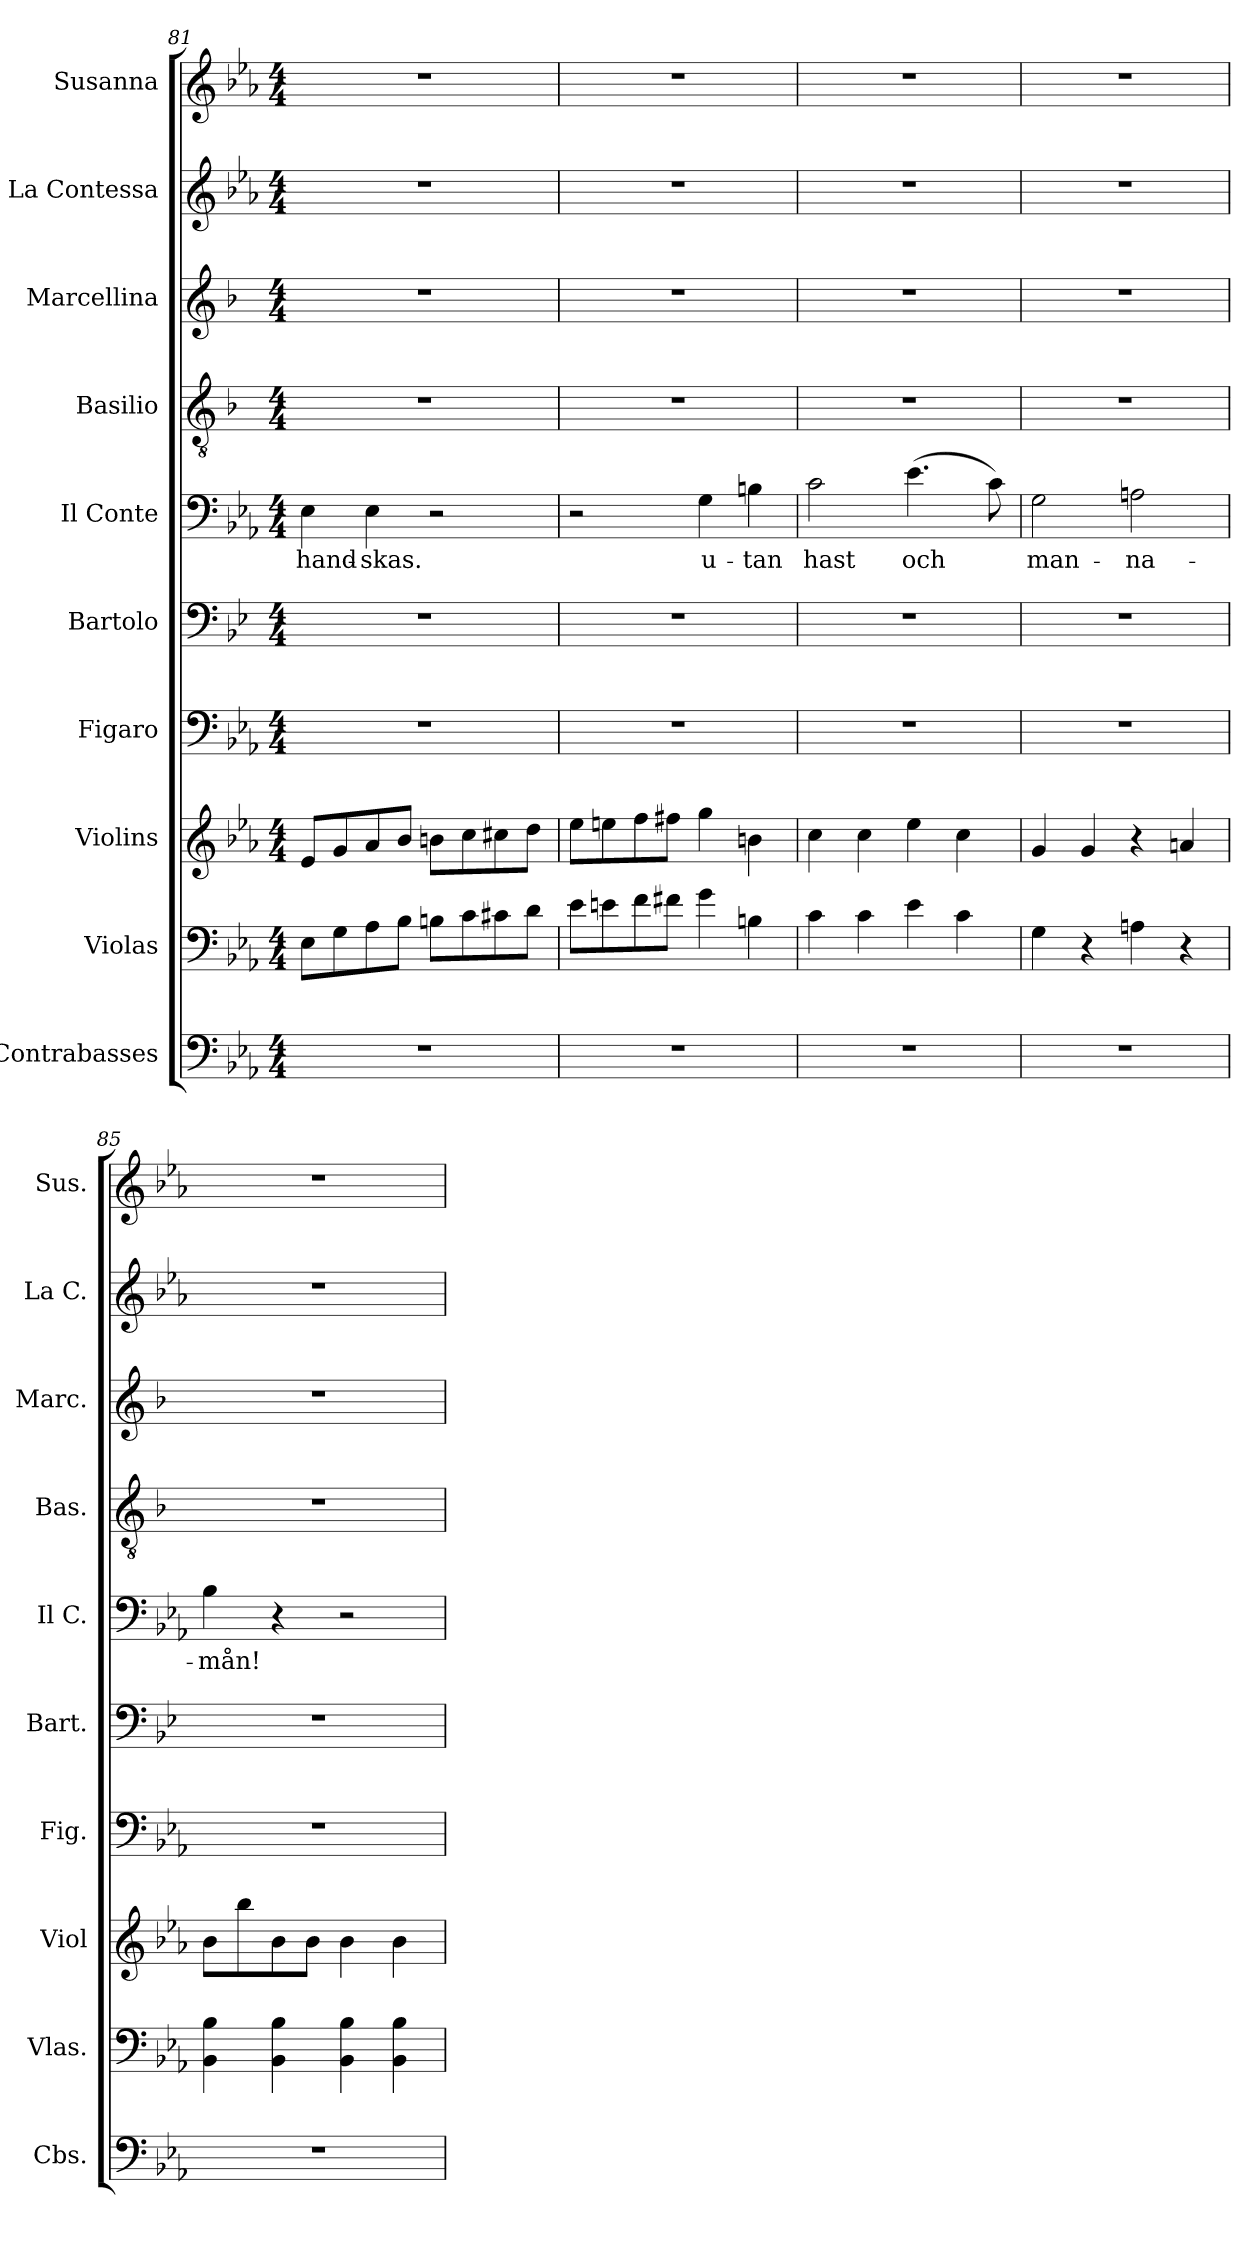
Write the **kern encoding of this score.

**kern	**kern	**kern	**kern	**kern	**kern	**text	**kern	**kern	**kern	**kern
*part10	*part9	*part8	*part7	*part6	*part5	*part5	*part4	*part3	*part2	*part1
*staff10	*staff9	*staff8	*staff7	*staff6	*staff5	*staff5	*staff4	*staff3	*staff2	*staff1
*I"Contrabasses	*I"Violas	*I"Violins	*I"Figaro	*I"Bartolo	*I"Il Conte	*	*I"Basilio	*I"Marcellina	*I"La Contessa	*I"Susanna
*I'Cbs.	*I'Vlas.	*I'Viol	*I'Fig.	*I'Bart.	*I'Il C.	*	*I'Bas.	*I'Marc.	*I'La C.	*I'Sus.
*clefF4	*clefF4	*clefG2	*clefF4	*clefF4	*clefF4	*	*clefGv2	*clefG2	*clefG2	*clefG2
*ITrd7c12	*	*	*	*ITrd4c7	*	*	*ITrd1c2	*ITrd1c2	*	*
*k[b-e-a-]	*k[b-e-a-]	*k[b-e-a-]	*k[b-e-a-]	*k[b-e-a-]	*k[b-e-a-]	*	*k[b-e-a-]	*k[b-e-a-]	*k[b-e-a-]	*k[b-e-a-]
*M4/4	*M4/4	*M4/4	*M4/4	*M4/4	*M4/4	*	*M4/4	*M4/4	*M4/4	*M4/4
=81	=81	=81	=81	=81	=81	=81	=81	=81	=81	=81
!	!	!	!	!	!	!LO:LY:b	!	!	!	!
1r	8E-\L	8e-/L	1r	1r	4E-\	hand-	1r	1r	1r	1r
.	8G\	8g/	.	.	.	.	.	.	.	.
!	!	!	!	!	!	!LO:LY:b	!	!	!	!
.	8A-\	8a-/	.	.	4E-\	-skas.	.	.	.	.
.	8B-\J	8b-/J	.	.	.	.	.	.	.	.
.	8Bn\L	8bn\L	.	.	2r	.	.	.	.	.
.	8c\	8cc\	.	.	.	.	.	.	.	.
.	8c#X\	8cc#X\	.	.	.	.	.	.	.	.
.	8d\J	8dd\J	.	.	.	.	.	.	.	.
!!LO:PB:g=z
=82	=82	=82	=82	=82	=82	=82	=82	=82	=82	=82
1r	8e-\L	8ee-\L	1r	1r	2r	.	1r	1r	1r	1r
.	8en\	8een\	.	.	.	.	.	.	.	.
.	8f\	8ff\	.	.	.	.	.	.	.	.
.	8f#X\J	8ff#X\J	.	.	.	.	.	.	.	.
!	!	!	!	!	!	!LO:LY:b	!	!	!	!
.	4g\	4gg\	.	.	4G\	u-	.	.	.	.
!	!	!	!	!	!	!LO:LY:b	!	!	!	!
.	4Bn\	4bn\	.	.	4Bn\	-tan	.	.	.	.
=83	=83	=83	=83	=83	=83	=83	=83	=83	=83	=83
!	!	!	!	!	!	!LO:LY:b	!	!	!	!
1r	4c\	4cc\	1r	1r	2c\	hast	1r	1r	1r	1r
.	4c\	4cc\	.	.	.	.	.	.	.	.
!	!	!	!	!	!	!LO:LY:b	!	!	!	!
.	4e-\	4ee-\	.	.	(>4.e-\	och	.	.	.	.
.	4c\	4cc\	.	.	.	.	.	.	.	.
.	.	.	.	.	8c\)	.	.	.	.	.
=84	=84	=84	=84	=84	=84	=84	=84	=84	=84	=84
!	!	!	!	!	!	!LO:LY:b	!	!	!	!
1r	4G\	4g/	1r	1r	2G\	man-	1r	1r	1r	1r
.	4r	4g/	.	.	.	.	.	.	.	.
!	!	!	!	!	!	!LO:LY:b	!	!	!	!
.	4An\	4r	.	.	2An\	-na-	.	.	.	.
.	4r	4an/	.	.	.	.	.	.	.	.
=85	=85	=85	=85	=85	=85	=85	=85	=85	=85	=85
!	!	!	!	!	!	!LO:LY:b	!	!	!	!
1r	4BB-\ 4B-\	8b-\L	1r	1r	4B-\	-mån!	1r	1r	1r	1r
.	.	8bb-\	.	.	.	.	.	.	.	.
.	4BB-\ 4B-\	8b-\	.	.	4r	.	.	.	.	.
.	.	8b-\J	.	.	.	.	.	.	.	.
.	4BB-\ 4B-\	4b-\	.	.	2r	.	.	.	.	.
.	4BB-\ 4B-\	4b-\	.	.	.	.	.	.	.	.
=	=	=	=	=	=	=	=	=	=	=
*-	*-	*-	*-	*-	*-	*-	*-	*-	*-	*-
